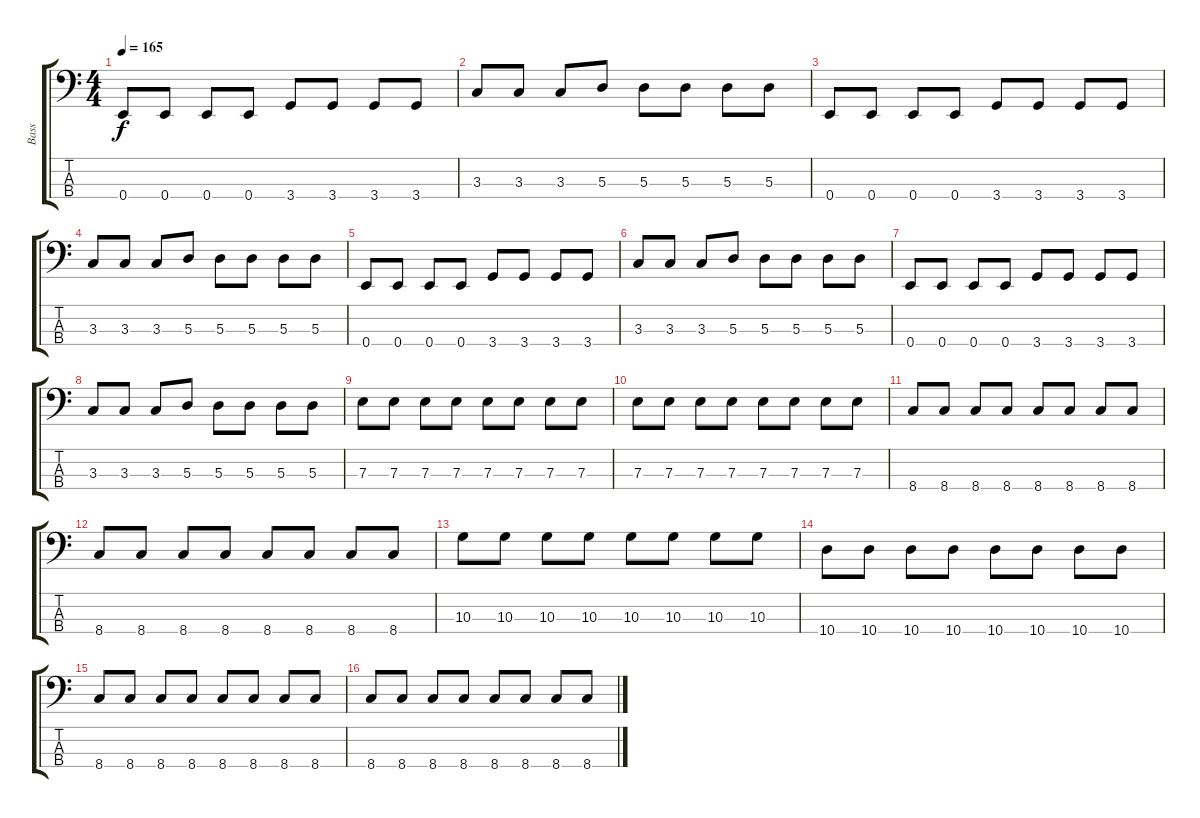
\track ("Bass" "Bass") {instrument electricbasspick}
\staff {score tabs}
\tuning (G2 D2 A1 E1) {hide}
\ts (4 4)
\tempo 165
\clef f4
\ks c
0.4.8{dy f} 0.4.8 0.4.8 0.4.8 3.4.8 3.4.8 3.4.8 3.4.8 |
3.3.8 3.3.8 3.3.8 5.3.8 5.3.8 5.3.8 5.3.8 5.3.8 |
0.4.8 0.4.8 0.4.8 0.4.8 3.4.8 3.4.8 3.4.8 3.4.8 |
3.3.8 3.3.8 3.3.8 5.3.8 5.3.8 5.3.8 5.3.8 5.3.8 |
0.4.8 0.4.8 0.4.8 0.4.8 3.4.8 3.4.8 3.4.8 3.4.8 |
3.3.8 3.3.8 3.3.8 5.3.8 5.3.8 5.3.8 5.3.8 5.3.8 |
0.4.8 0.4.8 0.4.8 0.4.8 3.4.8 3.4.8 3.4.8 3.4.8 |
3.3.8 3.3.8 3.3.8 5.3.8 5.3.8 5.3.8 5.3.8 5.3.8 |
7.3.8 7.3.8 7.3.8 7.3.8 7.3.8 7.3.8 7.3.8 7.3.8 |
7.3.8 7.3.8 7.3.8 7.3.8 7.3.8 7.3.8 7.3.8 7.3.8 |
8.4.8 8.4.8 8.4.8 8.4.8 8.4.8 8.4.8 8.4.8 8.4.8 |
8.4.8 8.4.8 8.4.8 8.4.8 8.4.8 8.4.8 8.4.8 8.4.8 |
10.3.8 10.3.8 10.3.8 10.3.8 10.3.8 10.3.8 10.3.8 10.3.8 |
10.4.8 10.4.8 10.4.8 10.4.8 10.4.8 10.4.8 10.4.8 10.4.8 |
8.4.8 8.4.8 8.4.8 8.4.8 8.4.8 8.4.8 8.4.8 8.4.8 |
8.4.8 8.4.8 8.4.8 8.4.8 8.4.8 8.4.8 8.4.8 8.4.8
